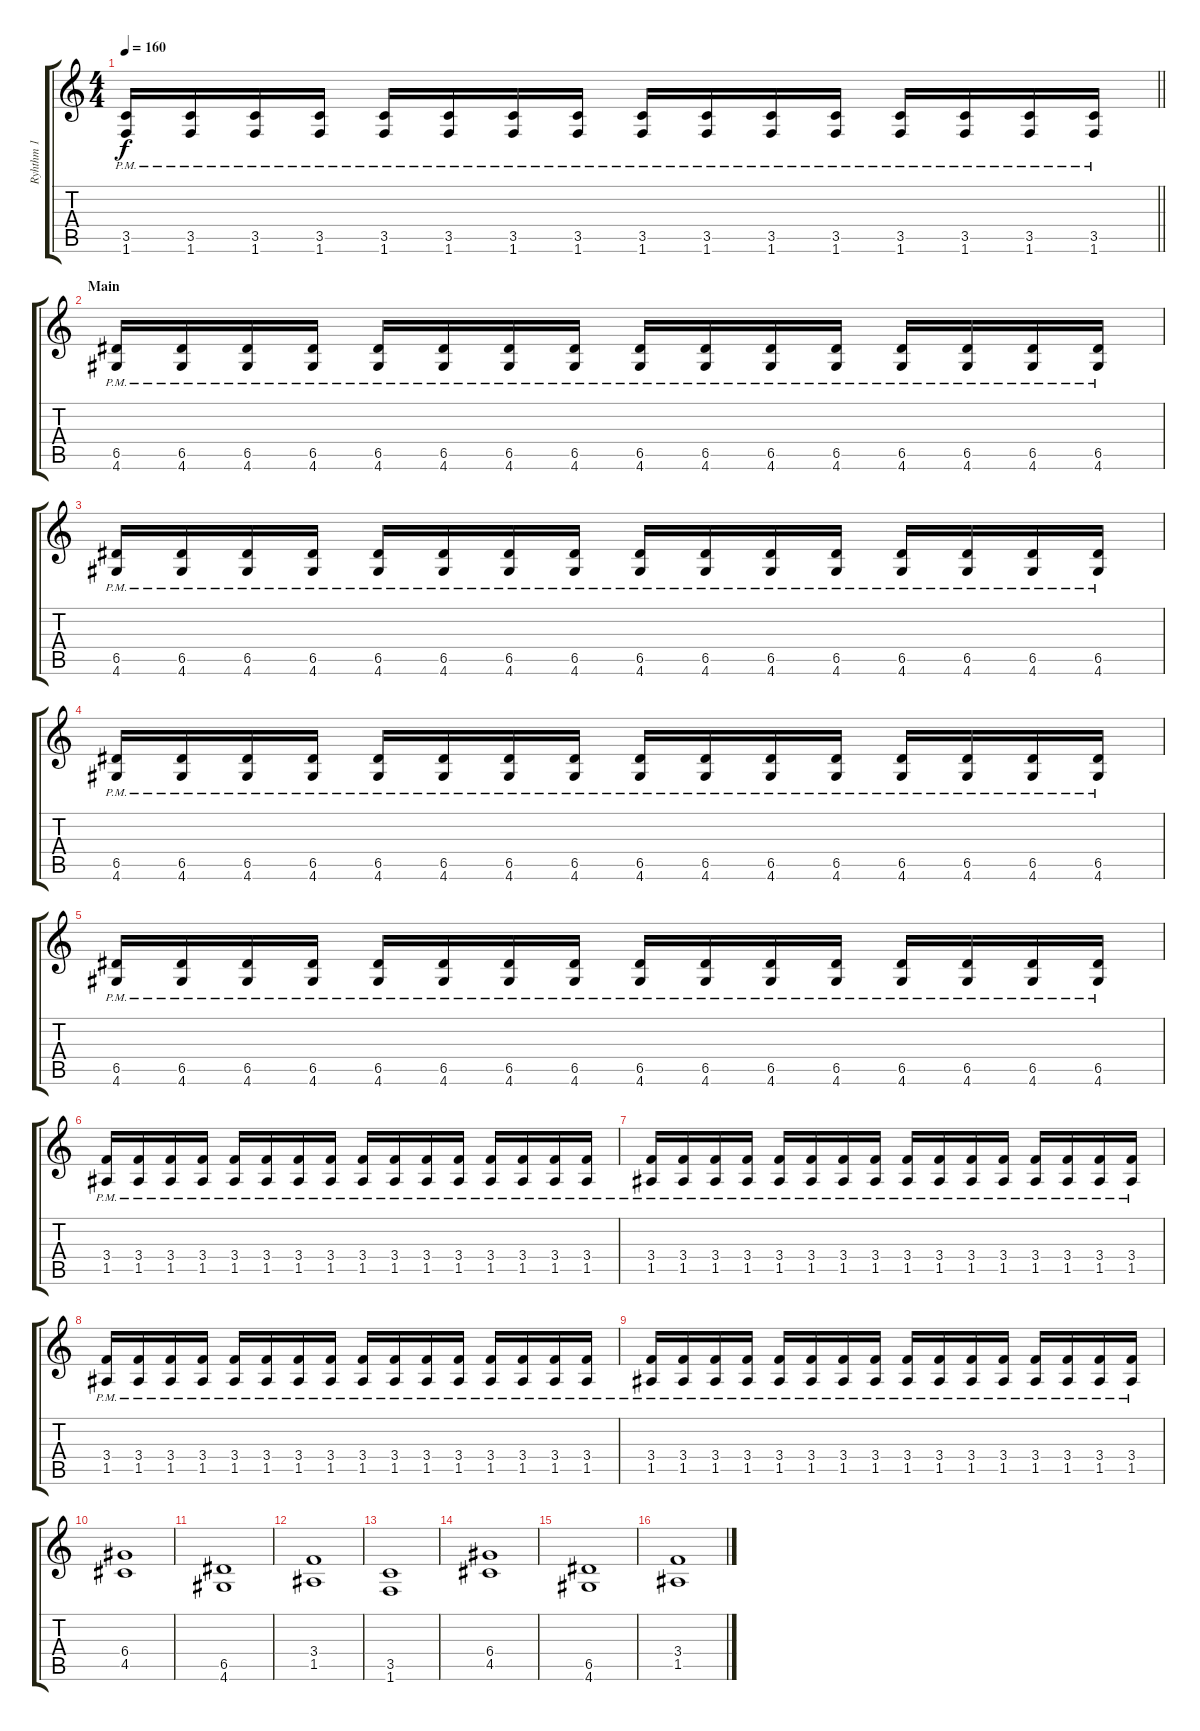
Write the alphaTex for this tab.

\track ("Ryhthm 1" "Ryhthm 1") {instrument distortionguitar}
\staff {score tabs}
\tuning (E4 B3 G3 D3 A2 E2) {hide}
\ts (4 4)
\tempo 160
\clef g2
\barLineRight lightlight
\ks c
(3.5{pm} 1.6{pm}).16{dy f} (3.5{pm} 1.6{pm}).16 (3.5{pm} 1.6{pm}).16 (3.5{pm} 1.6{pm}).16 (3.5{pm} 1.6{pm}).16 (3.5{pm} 1.6{pm}).16 (3.5{pm} 1.6{pm}).16 (3.5{pm} 1.6{pm}).16 (3.5{pm} 1.6{pm}).16 (3.5{pm} 1.6{pm}).16 (3.5{pm} 1.6{pm}).16 (3.5{pm} 1.6{pm}).16 (3.5{pm} 1.6{pm}).16 (3.5{pm} 1.6{pm}).16 (3.5{pm} 1.6{pm}).16 (3.5{pm} 1.6{pm}).16 |
\section ("" "Main")
(6.5{pm} 4.6{pm}).16 (6.5{pm} 4.6{pm}).16 (6.5{pm} 4.6{pm}).16 (6.5{pm} 4.6{pm}).16 (6.5{pm} 4.6{pm}).16 (6.5{pm} 4.6{pm}).16 (6.5{pm} 4.6{pm}).16 (6.5{pm} 4.6{pm}).16 (6.5{pm} 4.6{pm}).16 (6.5{pm} 4.6{pm}).16 (6.5{pm} 4.6{pm}).16 (6.5{pm} 4.6{pm}).16 (6.5{pm} 4.6{pm}).16 (6.5{pm} 4.6{pm}).16 (6.5{pm} 4.6{pm}).16 (6.5{pm} 4.6{pm}).16 |
(6.5{pm} 4.6{pm}).16 (6.5{pm} 4.6{pm}).16 (6.5{pm} 4.6{pm}).16 (6.5{pm} 4.6{pm}).16 (6.5{pm} 4.6{pm}).16 (6.5{pm} 4.6{pm}).16 (6.5{pm} 4.6{pm}).16 (6.5{pm} 4.6{pm}).16 (6.5{pm} 4.6{pm}).16 (6.5{pm} 4.6{pm}).16 (6.5{pm} 4.6{pm}).16 (6.5{pm} 4.6{pm}).16 (6.5{pm} 4.6{pm}).16 (6.5{pm} 4.6{pm}).16 (6.5{pm} 4.6{pm}).16 (6.5{pm} 4.6{pm}).16 |
(6.5{pm} 4.6{pm}).16 (6.5{pm} 4.6{pm}).16 (6.5{pm} 4.6{pm}).16 (6.5{pm} 4.6{pm}).16 (6.5{pm} 4.6{pm}).16 (6.5{pm} 4.6{pm}).16 (6.5{pm} 4.6{pm}).16 (6.5{pm} 4.6{pm}).16 (6.5{pm} 4.6{pm}).16 (6.5{pm} 4.6{pm}).16 (6.5{pm} 4.6{pm}).16 (6.5{pm} 4.6{pm}).16 (6.5{pm} 4.6{pm}).16 (6.5{pm} 4.6{pm}).16 (6.5{pm} 4.6{pm}).16 (6.5{pm} 4.6{pm}).16 |
(6.5{pm} 4.6{pm}).16 (6.5{pm} 4.6{pm}).16 (6.5{pm} 4.6{pm}).16 (6.5{pm} 4.6{pm}).16 (6.5{pm} 4.6{pm}).16 (6.5{pm} 4.6{pm}).16 (6.5{pm} 4.6{pm}).16 (6.5{pm} 4.6{pm}).16 (6.5{pm} 4.6{pm}).16 (6.5{pm} 4.6{pm}).16 (6.5{pm} 4.6{pm}).16 (6.5{pm} 4.6{pm}).16 (6.5{pm} 4.6{pm}).16 (6.5{pm} 4.6{pm}).16 (6.5{pm} 4.6{pm}).16 (6.5{pm} 4.6{pm}).16 |
(3.4{pm} 1.5{pm}).16 (3.4{pm} 1.5{pm}).16 (3.4{pm} 1.5{pm}).16 (3.4{pm} 1.5{pm}).16 (3.4{pm} 1.5{pm}).16 (3.4{pm} 1.5{pm}).16 (3.4{pm} 1.5{pm}).16 (3.4{pm} 1.5{pm}).16 (3.4{pm} 1.5{pm}).16 (3.4{pm} 1.5{pm}).16 (3.4{pm} 1.5{pm}).16 (3.4{pm} 1.5{pm}).16 (3.4{pm} 1.5{pm}).16 (3.4{pm} 1.5{pm}).16 (3.4{pm} 1.5{pm}).16 (3.4{pm} 1.5{pm}).16 |
(3.4{pm} 1.5{pm}).16 (3.4{pm} 1.5{pm}).16 (3.4{pm} 1.5{pm}).16 (3.4{pm} 1.5{pm}).16 (3.4{pm} 1.5{pm}).16 (3.4{pm} 1.5{pm}).16 (3.4{pm} 1.5{pm}).16 (3.4{pm} 1.5{pm}).16 (3.4{pm} 1.5{pm}).16 (3.4{pm} 1.5{pm}).16 (3.4{pm} 1.5{pm}).16 (3.4{pm} 1.5{pm}).16 (3.4{pm} 1.5{pm}).16 (3.4{pm} 1.5{pm}).16 (3.4{pm} 1.5{pm}).16 (3.4{pm} 1.5{pm}).16 |
(3.4{pm} 1.5{pm}).16 (3.4{pm} 1.5{pm}).16 (3.4{pm} 1.5{pm}).16 (3.4{pm} 1.5{pm}).16 (3.4{pm} 1.5{pm}).16 (3.4{pm} 1.5{pm}).16 (3.4{pm} 1.5{pm}).16 (3.4{pm} 1.5{pm}).16 (3.4{pm} 1.5{pm}).16 (3.4{pm} 1.5{pm}).16 (3.4{pm} 1.5{pm}).16 (3.4{pm} 1.5{pm}).16 (3.4{pm} 1.5{pm}).16 (3.4{pm} 1.5{pm}).16 (3.4{pm} 1.5{pm}).16 (3.4{pm} 1.5{pm}).16 |
(3.4{pm} 1.5{pm}).16 (3.4{pm} 1.5{pm}).16 (3.4{pm} 1.5{pm}).16 (3.4{pm} 1.5{pm}).16 (3.4{pm} 1.5{pm}).16 (3.4{pm} 1.5{pm}).16 (3.4{pm} 1.5{pm}).16 (3.4{pm} 1.5{pm}).16 (3.4{pm} 1.5{pm}).16 (3.4{pm} 1.5{pm}).16 (3.4{pm} 1.5{pm}).16 (3.4{pm} 1.5{pm}).16 (3.4{pm} 1.5{pm}).16 (3.4{pm} 1.5{pm}).16 (3.4{pm} 1.5{pm}).16 (3.4{pm} 1.5{pm}).16 |
(6.4 4.5).1 |
(6.5 4.6).1 |
(3.4 1.5).1 |
(3.5 1.6).1 |
(6.4 4.5).1 |
(6.5 4.6).1 |
(3.4 1.5).1
